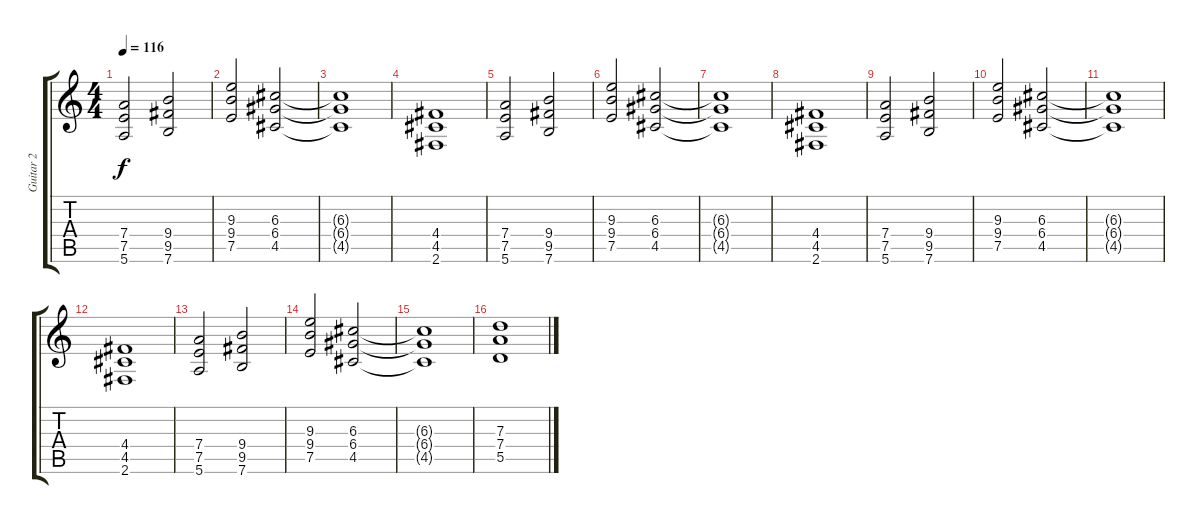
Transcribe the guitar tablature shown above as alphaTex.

\track ("Guitar 2" "Guitar 2") {instrument acousticguitarsteel}
\staff {score tabs}
\tuning (E4 B3 G3 D3 A2 E2) {hide}
\ts (4 4)
\tempo 116
\clef g2
\ks c
(7.4 7.5 5.6).2{dy f} (9.4 9.5 7.6).2 |
(9.3 9.4 7.5).2 (6.3 6.4 4.5).2 |
(6.3{t} 6.4{t} 4.5{t}).1 |
(4.4 4.5 2.6).1{volume 13 instrument distortionguitar} |
(7.4 7.5 5.6).2 (9.4 9.5 7.6).2 |
(9.3 9.4 7.5).2 (6.3 6.4 4.5).2 |
(6.3{t} 6.4{t} 4.5{t}).1 |
(4.4 4.5 2.6).1{volume 13 instrument distortionguitar} |
(7.4 7.5 5.6).2 (9.4 9.5 7.6).2 |
(9.3 9.4 7.5).2 (6.3 6.4 4.5).2 |
(6.3{t} 6.4{t} 4.5{t}).1 |
(4.4 4.5 2.6).1{volume 13 instrument distortionguitar} |
(7.4 7.5 5.6).2 (9.4 9.5 7.6).2 |
(9.3 9.4 7.5).2 (6.3 6.4 4.5).2 |
(6.3{t} 6.4{t} 4.5{t}).1 |
(7.3 7.4 5.5).1
